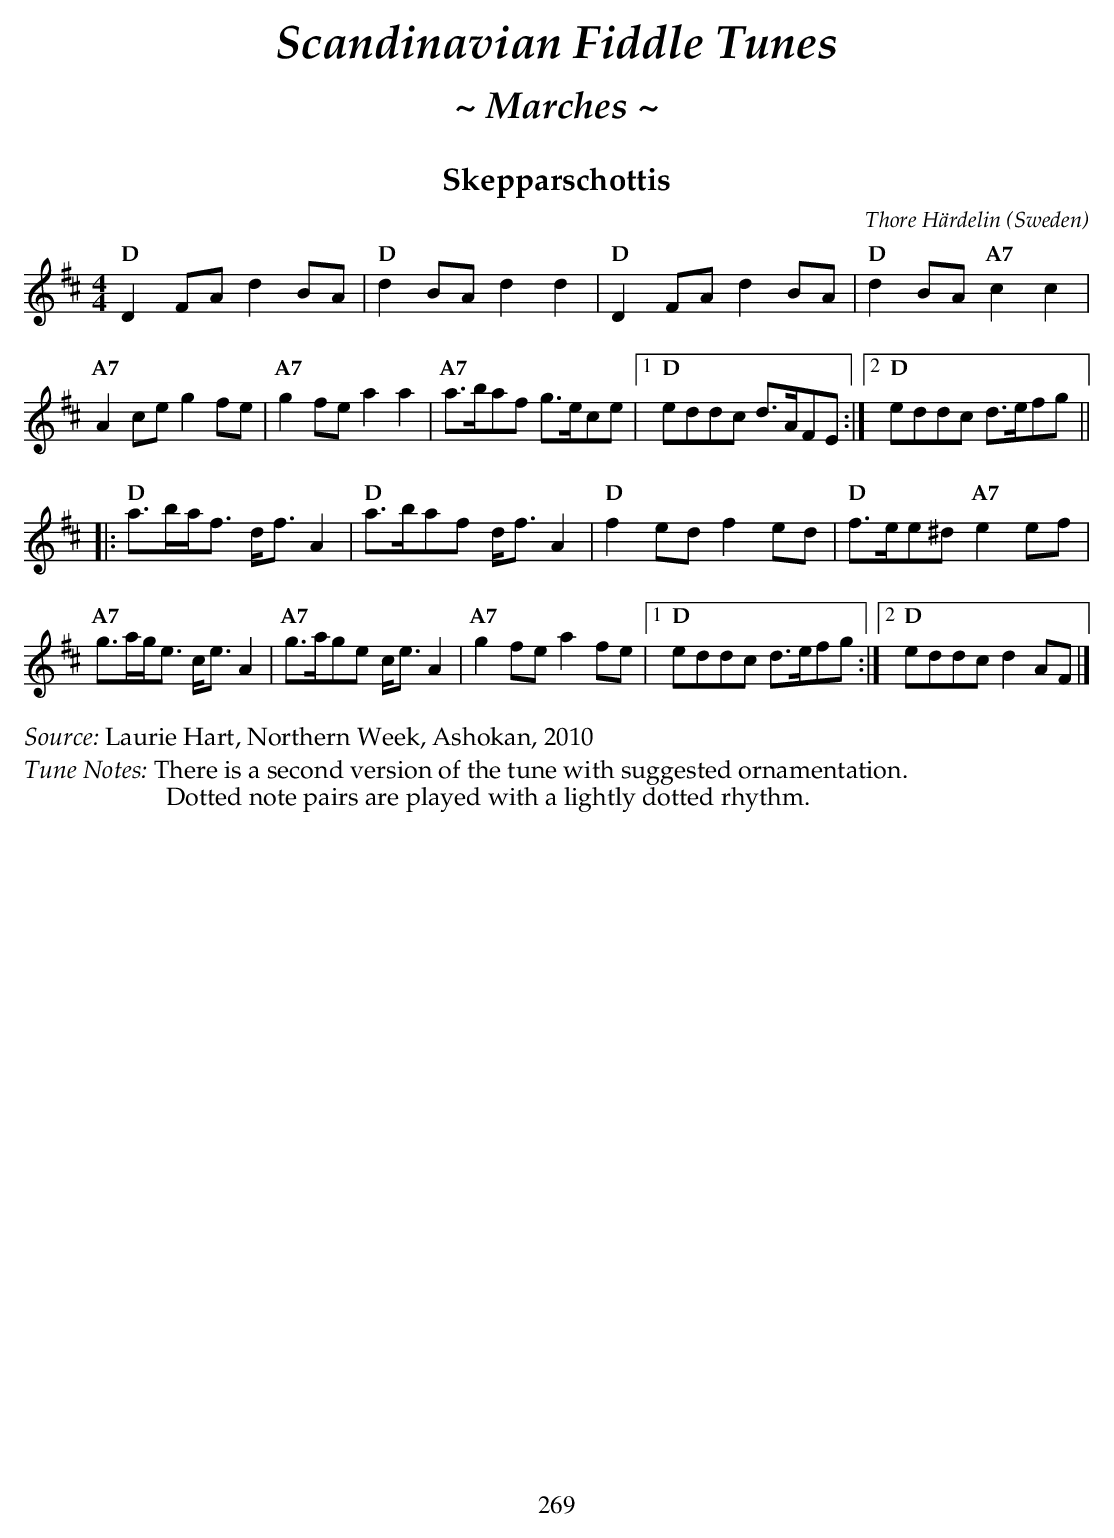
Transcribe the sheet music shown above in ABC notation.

X:1
T:Skepparschottis
C:Thore Härdelin
O:Sweden
U:s = !slide!
U:t = !trill!
M:4/4
L:1/8
K:D
"D" D2FA d2BA    | "D" d2BA d2d2   | "D" D2FA d2BA     | "D" d2BA "A7" c2c2  |
"A7" A2ce g2fe   | "A7" g2fe a2a2  | "A7" a>baf  g>ece |1\
"D" eddc d>AFE  :|2 "D" eddc d>efg ||
|: "D" a>ba<f d<fA2   | "D" a>baf d<fA2  | "D" f2ed f2ed     | "D" f>ee^d "A7" e2ef |
"A7" g>ag<e c<eA2  | "A7" g>age c<eA2 | "A7" g2fe a2fe    |1\
"D" eddc d>efg  :|2 "D" eddc d2AF  |]
